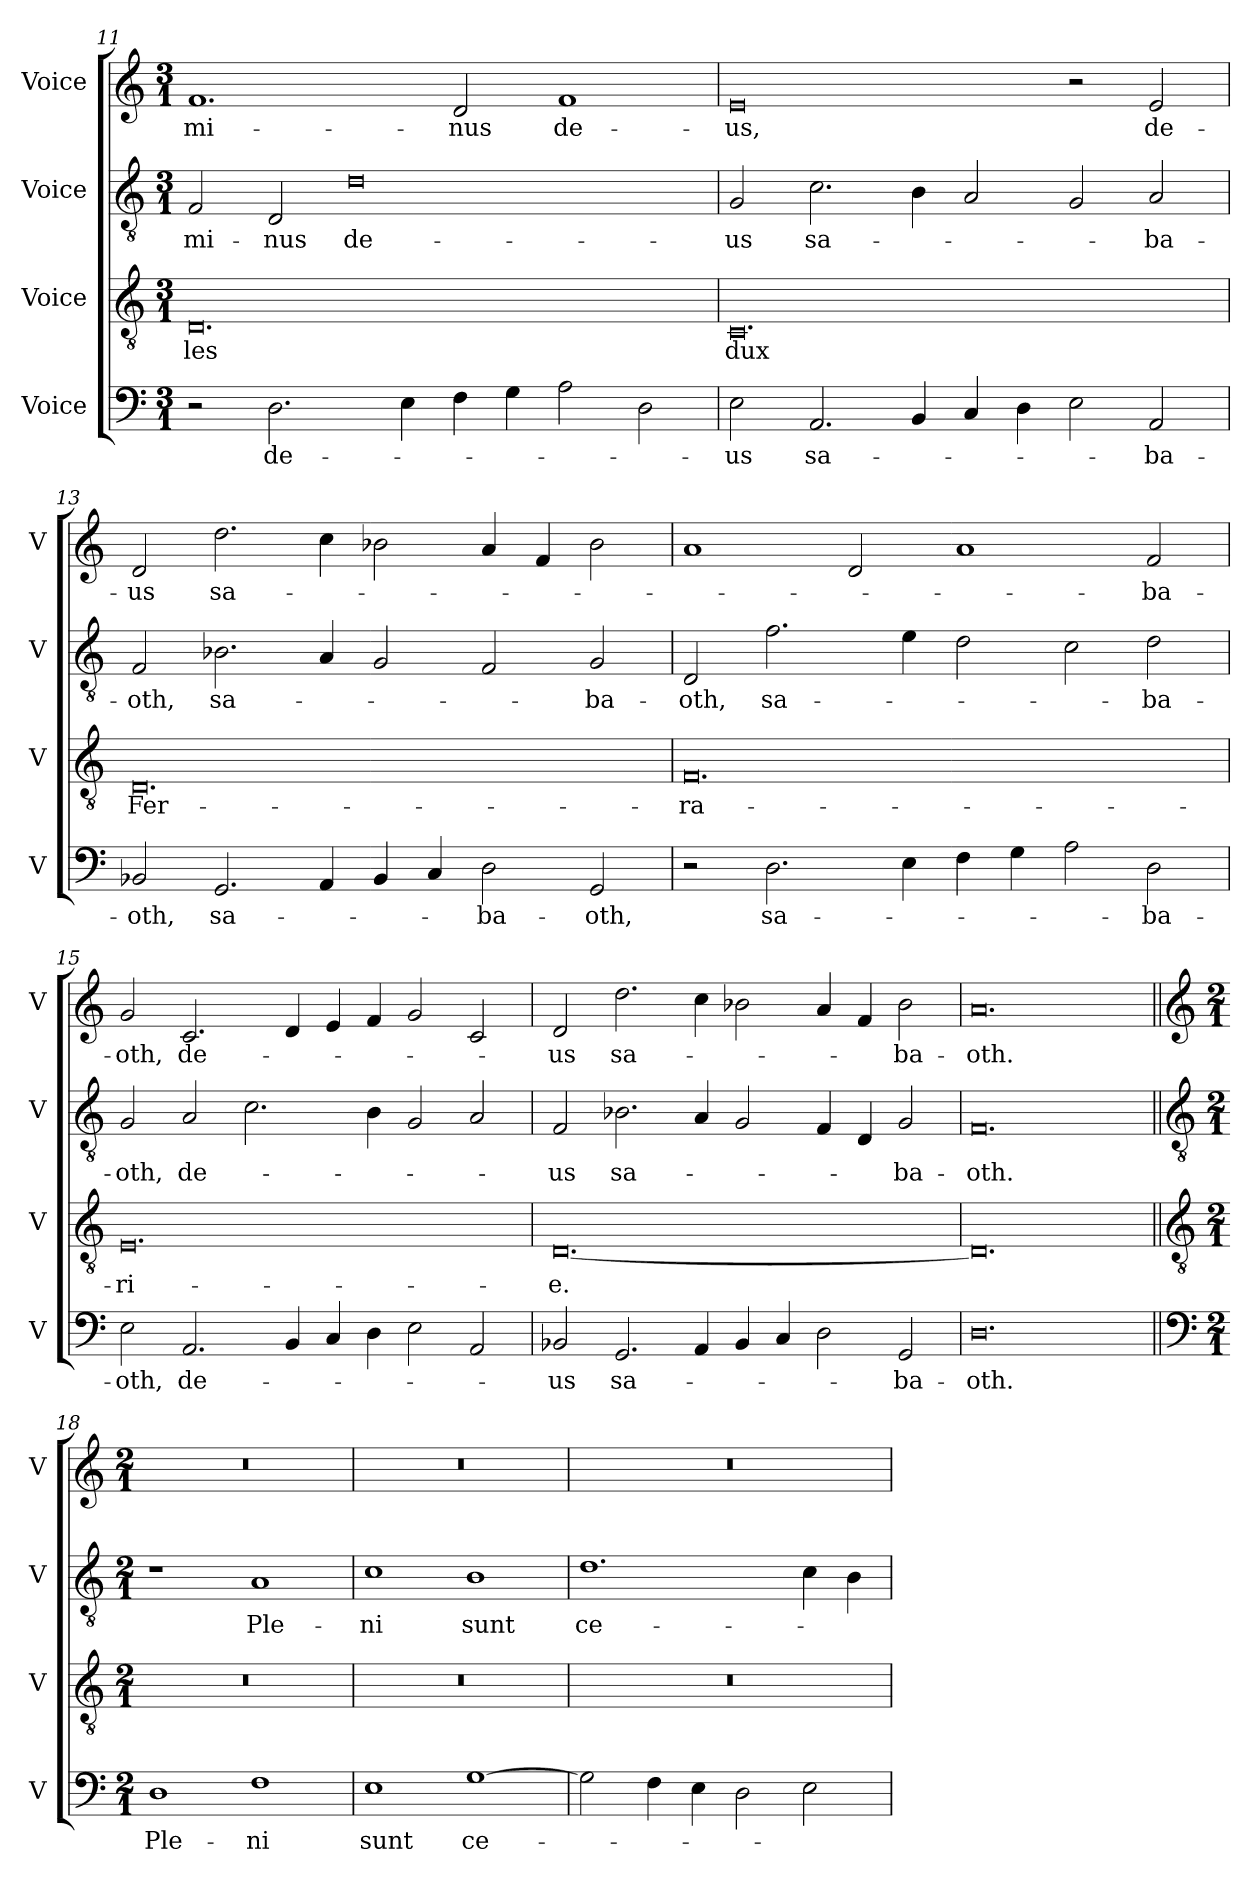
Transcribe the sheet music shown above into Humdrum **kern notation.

**kern	**text	**kern	**text	**kern	**text	**kern	**text
*part4	*part4	*part3	*part3	*part2	*part2	*part1	*part1
*staff4	*staff4	*staff3	*staff3	*staff2	*staff2	*staff1	*staff1
*I"Voice	*	*I"Voice	*	*I"Voice	*	*I"Voice	*
*I'V	*	*I'V	*	*I'V	*	*I'V	*
!!LO:LB:g=z
*clefF4	*	*clefGv2	*	*clefGv2	*	*clefG2	*
*k[]	*	*k[]	*	*k[]	*	*k[]	*
*M3/1	*	*M3/1	*	*M3/1	*	*M3/1	*
=11	=11	=11	=11	=11	=11	=11	=11
!	!	!	!LO:LY:b	!	!LO:LY:b	!	!LO:LY:b
2r	.	0.D	-les	2F/	-mi-	1.f	-mi-
!	!LO:LY:b	!	!	!	!LO:LY:b	!	!
2.D\	de-	.	.	2D/	-nus	.	.
!	!	!	!	!	!LO:LY:b	!	!
.	.	.	.	0d	de-	.	.
4E\	.	.	.	.	.	.	.
!	!	!	!	!	!	!	!LO:LY:b
4F\	.	.	.	.	.	2d/	-nus
4G\	.	.	.	.	.	.	.
!	!	!	!	!	!	!	!LO:LY:b
2A\	.	.	.	.	.	1f	de-
2D\	.	.	.	.	.	.	.
=12	=12	=12	=12	=12	=12	=12	=12
!	!LO:LY:b	!	!LO:LY:b	!	!LO:LY:b	!	!LO:LY:b
2E\	-us	0.C	dux	2G/	-us	0e	-us,
!	!LO:LY:b	!	!	!	!LO:LY:b	!	!
2.AA/	sa-	.	.	2.c\	sa-	.	.
4BB/	.	.	.	4B\	.	.	.
4C/	.	.	.	2A/	.	.	.
4D\	.	.	.	.	.	.	.
2E\	.	.	.	2G/	.	2r	.
!	!LO:LY:b	!	!	!	!LO:LY:b	!	!LO:LY:b
2AA/	-ba-	.	.	2A/	-ba-	2e/	de-
!!LO:PB:g=z
=13	=13	=13	=13	=13	=13	=13	=13
!	!LO:LY:b	!	!LO:LY:b	!	!LO:LY:b	!	!LO:LY:b
2BB-X/	-oth,	0.D	Fer-	2F/	-oth,	2d/	-us
!	!LO:LY:b	!	!	!	!LO:LY:b	!	!LO:LY:b
2.GG/	sa-	.	.	2.B-X\	sa-	2.dd\	sa-
4AA/	.	.	.	4A/	.	4cc\	.
4BB-/	.	.	.	2G/	.	2b-X\	.
4C/	.	.	.	.	.	.	.
!	!LO:LY:b	!	!	!	!	!	!
2D\	-ba-	.	.	2F/	.	4a/	.
.	.	.	.	.	.	4f/	.
!	!LO:LY:b	!	!	!	!LO:LY:b	!	!
2GG/	-oth,	.	.	2G/	-ba-	2b-\	.
=14	=14	=14	=14	=14	=14	=14	=14
!	!	!	!LO:LY:b	!	!LO:LY:b	!	!
2r	.	0.F	-ra-	2D/	-oth,	1a	.
!	!LO:LY:b	!	!	!	!LO:LY:b	!	!
2.D\	sa-	.	.	2.f\	sa-	.	.
.	.	.	.	.	.	2d/	.
4E\	.	.	.	4e\	.	.	.
4F\	.	.	.	2d\	.	1a	.
4G\	.	.	.	.	.	.	.
2A\	.	.	.	2c\	.	.	.
!	!LO:LY:b	!	!	!	!LO:LY:b	!	!LO:LY:b
2D\	-ba-	.	.	2d\	-ba-	2f/	-ba-
!!LO:LB:g=z
=15	=15	=15	=15	=15	=15	=15	=15
!	!LO:LY:b	!	!LO:LY:b	!	!LO:LY:b	!	!LO:LY:b
2E\	-oth,	0.E	-ri-	2G/	-oth,	2g/	-oth,
!	!LO:LY:b	!	!	!	!LO:LY:b	!	!LO:LY:b
2.AA/	de-	.	.	2A/	de-	2.c/	de-
.	.	.	.	2.c\	.	.	.
4BB/	.	.	.	.	.	4d/	.
4C/	.	.	.	.	.	4e/	.
4D\	.	.	.	4B\	.	4f/	.
2E\	.	.	.	2G/	.	2g/	.
2AA/	.	.	.	2A/	.	2c/	.
=16	=16	=16	=16	=16	=16	=16	=16
!	!LO:LY:b	!	!LO:LY:b	!	!LO:LY:b	!	!LO:LY:b
2BB-X/	-us	[0.D	-e.	2F/	-us	2d/	-us
!	!LO:LY:b	!	!	!	!LO:LY:b	!	!LO:LY:b
2.GG/	sa-	.	.	2.B-X\	sa-	2.dd\	sa-
4AA/	.	.	.	4A/	.	4cc\	.
4BB-/	.	.	.	2G/	.	2b-X\	.
4C/	.	.	.	.	.	.	.
2D\	.	.	.	4F/	.	4a/	.
.	.	.	.	4D/	.	4f/	.
!	!LO:LY:b	!	!	!	!LO:LY:b	!	!LO:LY:b
2GG/	-ba-	.	.	2G/	-ba-	2b-\	-ba-
=17	=17	=17	=17	=17	=17	=17	=17
!	!LO:LY:b	!	!	!	!LO:LY:b	!	!LO:LY:b
0.D	-oth.	0.D]	.	0.F	-oth.	0.a	-oth.
!!LO:LB:g=z
=18||	=18||	=18||	=18||	=18||	=18||	=18||	=18||
*clefF4	*	*clefGv2	*	*clefGv2	*	*clefG2	*
*M2/1	*	*M2/1	*	*M2/1	*	*M2/1	*
!	!LO:LY:b	!	!	!	!	!	!
1D	Ple-	0r	.	1r	.	0r	.
!	!LO:LY:b	!	!	!	!LO:LY:b	!	!
1F	-ni	.	.	1A	Ple-	.	.
=19	=19	=19	=19	=19	=19	=19	=19
!	!LO:LY:b	!	!	!	!LO:LY:b	!	!
1E	sunt	0r	.	1c	-ni	0r	.
!	!LO:LY:b	!	!	!	!LO:LY:b	!	!
[1G	ce-	.	.	1B	sunt	.	.
=20	=20	=20	=20	=20	=20	=20	=20
!	!	!	!	!	!LO:LY:b	!	!
2G\]	.	0r	.	1.d	ce-	0r	.
4F\	.	.	.	.	.	.	.
4E\	.	.	.	.	.	.	.
2D\	.	.	.	.	.	.	.
2E\	.	.	.	4c\	.	.	.
.	.	.	.	4B\	.	.	.
=	=	=	=	=	=	=	=
*-	*-	*-	*-	*-	*-	*-	*-
